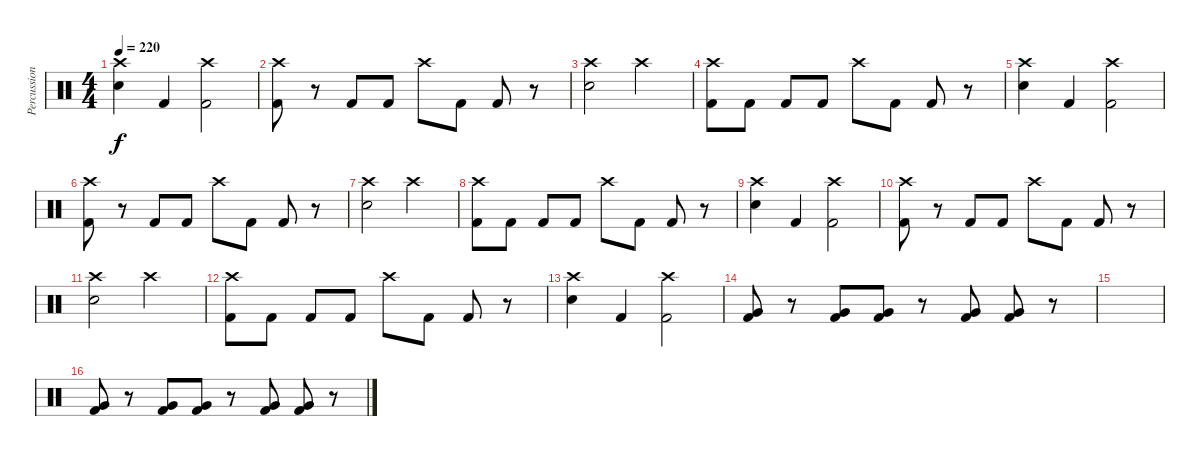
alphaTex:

\track ("Percussion" "Percussion") {instrument percussion}
\staff {score}
\articulation defaults
\ts (4 4)
\tempo 220
\clef neutral
\ks c
("Electric Snare (hit)" "Crash high (hit)").4{dy f} "Kick (hit) 2".4 ("Kick (hit) 2" "Crash high (hit)").2 |
("Kick (hit) 2" "Crash high (hit)").8 r.8 "Kick (hit) 2".8 "Kick (hit) 2".8 "Crash high (hit)".8 "Kick (hit) 2".8 "Kick (hit) 2".8 r.8 |
("Electric Snare (hit)" "Crash high (hit)").2 "Crash high (hit)".2 |
("Kick (hit) 2" "Crash high (hit)").8 "Kick (hit) 2".8 "Kick (hit) 2".8 "Kick (hit) 2".8 "Crash high (hit)".8 "Kick (hit) 2".8 "Kick (hit) 2".8 r.8 |
("Electric Snare (hit)" "Crash high (hit)").4 "Kick (hit) 2".4 ("Kick (hit) 2" "Crash high (hit)").2 |
("Kick (hit) 2" "Crash high (hit)").8 r.8 "Kick (hit) 2".8 "Kick (hit) 2".8 "Crash high (hit)".8 "Kick (hit) 2".8 "Kick (hit) 2".8 r.8 |
("Electric Snare (hit)" "Crash high (hit)").2 "Crash high (hit)".2 |
("Kick (hit) 2" "Crash high (hit)").8 "Kick (hit) 2".8 "Kick (hit) 2".8 "Kick (hit) 2".8 "Crash high (hit)".8 "Kick (hit) 2".8 "Kick (hit) 2".8 r.8 |
("Electric Snare (hit)" "Crash high (hit)").4 "Kick (hit) 2".4 ("Kick (hit) 2" "Crash high (hit)").2 |
("Kick (hit) 2" "Crash high (hit)").8 r.8 "Kick (hit) 2".8 "Kick (hit) 2".8 "Crash high (hit)".8 "Kick (hit) 2".8 "Kick (hit) 2".8 r.8 |
("Electric Snare (hit)" "Crash high (hit)").2 "Crash high (hit)".2 |
("Kick (hit) 2" "Crash high (hit)").8 "Kick (hit) 2".8 "Kick (hit) 2".8 "Kick (hit) 2".8 "Crash high (hit)".8 "Kick (hit) 2".8 "Kick (hit) 2".8 r.8 |
("Electric Snare (hit)" "Crash high (hit)").4 "Kick (hit) 2".4 ("Kick (hit) 2" "Crash high (hit)").2 |
("Kick (hit) 2" "Very Low Tom (hit)").8 r.8 ("Kick (hit) 2" "Very Low Tom (hit)").8 ("Kick (hit) 2" "Very Low Tom (hit)").8 r.8 ("Kick (hit) 2" "Very Low Tom (hit)").8 ("Kick (hit) 2" "Very Low Tom (hit)").8 r.8 |
|
("Kick (hit) 2" "Very Low Tom (hit)").8 r.8 ("Kick (hit) 2" "Very Low Tom (hit)").8 ("Kick (hit) 2" "Very Low Tom (hit)").8 r.8 ("Kick (hit) 2" "Very Low Tom (hit)").8 ("Kick (hit) 2" "Very Low Tom (hit)").8 r.8
